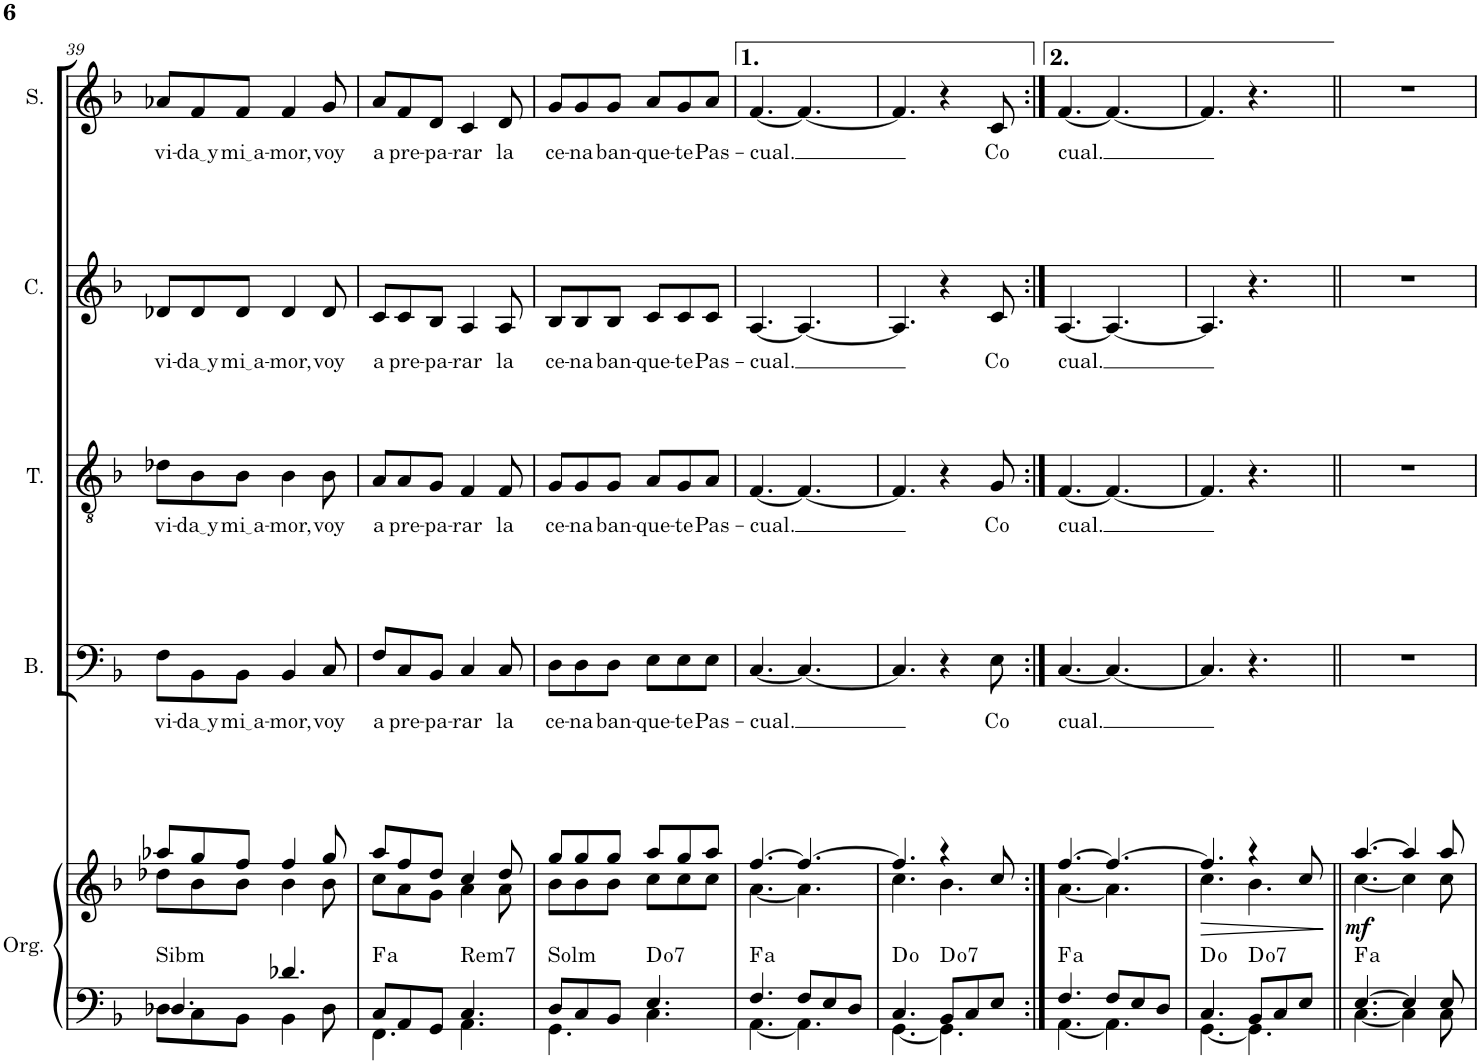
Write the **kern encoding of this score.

**kern	**kern	**dynam	**harte	**kern	**text	**kern	**text	**kern	**text	**kern	**text
*part5	*part5	*part5	*part5	*part4	*part4	*part3	*part3	*part2	*part2	*part1	*part1
*staff6	*staff5	*staff5/6	*	*staff4	*staff4	*staff3	*staff3	*staff2	*staff2	*staff1	*staff1
*I"Órgano	*	*	*	*I"Bajo	*	*I"Tenor	*	*I"Contralto	*	*I"Soprano	*
*	*	*	*	*I'B.	*	*I'T.	*	*I'C.	*	*I'S.	*
!!LO:PB:g=z
*clefF4	*clefG2	*	*	*clefF4	*	*clefGv2	*	*clefG2	*	*clefG2	*
*k[b-]	*k[b-]	*	*	*k[b-]	*	*k[b-]	*	*k[b-]	*	*k[b-]	*
*M6/8	*M6/8	*	*	*M6/8	*	*M6/8	*	*M6/8	*	*M6/8	*
=39	=39	=39	=39	=39	=39	=39	=39	=39	=39	=39	=39
*^	*^	*	*	*	*	*	*	*	*	*	*
!	!	!	!	!	!LO:H:kt=Sibm	!	!LO:LY:b	!	!LO:LY:b	!	!LO:LY:b	!	!LO:LY:b
4.D-X/	8D-\L	8aa-X/L	8dd-X\L	.	N	8F\L	vi-	8d-X\L	vi-	8d-X/L	vi-	8a-X/L	vi-
!	!	!	!	!	!	!	!LO:LY:b	!	!LO:LY:b	!	!LO:LY:b	!	!LO:LY:b
.	8C\	8gg/	8b-\	.	.	8BB-\	da y	8B-\	da y	8d-/	da y	8f/	da y
!	!	!	!	!	!	!	!LO:LY:b	!	!LO:LY:b	!	!LO:LY:b	!	!LO:LY:b
.	8BB-\J	8ff/J	8b-\J	.	.	8BB-\J	mi a	8B-\J	mi a	8d-/J	mi a	8f/J	mi a
!	!	!	!	!	!	!	!LO:LY:b	!	!LO:LY:b	!	!LO:LY:b	!	!LO:LY:b
4.d-X/	4BB-\	4ff/	4b-\	.	.	4BB-/	-mor,	4B-\	-mor,	4d-/	-mor,	4f/	-mor,
!	!	!	!	!	!	!	!LO:LY:b	!	!LO:LY:b	!	!LO:LY:b	!	!LO:LY:b
.	8D-\	8gg/	8b-\	.	.	8C/	voy	8B-\	voy	8d-/	voy	8g/	voy
=40	=40	=40	=40	=40	=40	=40	=40	=40	=40	=40	=40	=40	=40
!	!	!	!	!	!LO:H:kt=a	!	!LO:LY:b	!	!LO:LY:b	!	!LO:LY:b	!	!LO:LY:b
8C/L	4.FF\	8aa/L	8cc\L	.	.	8F/L	a	8A/L	a	8c/L	a	8a/L	a
!	!	!	!	!	!	!	!LO:LY:b	!	!LO:LY:b	!	!LO:LY:b	!	!LO:LY:b
8AA/	.	8ff/	8a\	.	.	8C/	pre-	8A/	pre-	8c/	pre-	8f/	pre-
!	!	!	!	!	!	!	!LO:LY:b	!	!LO:LY:b	!	!LO:LY:b	!	!LO:LY:b
8GG/J	.	8dd/J	8g\J	.	.	8BB-/J	-pa-	8G/J	-pa-	8B-/J	-pa-	8d/J	-pa-
!	!	!	!	!	!LO:H:kt=Rem7	!	!LO:LY:b	!	!LO:LY:b	!	!LO:LY:b	!	!LO:LY:b
4.C/	4.AA\	4cc/	4a\	.	N	4C/	-rar	4F/	-rar	4A/	-rar	4c/	-rar
!	!	!	!	!	!	!	!LO:LY:b	!	!LO:LY:b	!	!LO:LY:b	!	!LO:LY:b
.	.	8dd/	8a\	.	.	8C/	la	8F/	la	8A/	la	8d/	la
=41	=41	=41	=41	=41	=41	=41	=41	=41	=41	=41	=41	=41	=41
!	!	!	!	!	!LO:H:kt=Solm	!	!LO:LY:b	!	!LO:LY:b	!	!LO:LY:b	!	!LO:LY:b
8D/L	4.GG\	8gg/L	8b-\L	.	N	8D\L	ce-	8G/L	ce-	8B-/L	ce-	8g/L	ce-
!	!	!	!	!	!	!	!LO:LY:b	!	!LO:LY:b	!	!LO:LY:b	!	!LO:LY:b
8C/	.	8gg/	8b-\	.	.	8D\	-na	8G/	-na	8B-/	-na	8g/	-na
!	!	!	!	!	!	!	!LO:LY:b	!	!LO:LY:b	!	!LO:LY:b	!	!LO:LY:b
8BB-/J	.	8gg/J	8b-\J	.	.	8D\J	ban-	8G/J	ban-	8B-/J	ban-	8g/J	ban-
!	!	!	!	!	!LO:H:kt=7	!	!LO:LY:b	!	!LO:LY:b	!	!LO:LY:b	!	!LO:LY:b
4.E/	4.C\	8aa/L	8cc\L	.	D:dim7	8E\L	-que-	8A/L	-que-	8c/L	-que-	8a/L	-que-
!	!	!	!	!	!	!	!LO:LY:b	!	!LO:LY:b	!	!LO:LY:b	!	!LO:LY:b
.	.	8gg/	8cc\	.	.	8E\	-te	8G/	-te	8c/	-te	8g/	-te
!	!	!	!	!	!	!	!LO:LY:b	!	!LO:LY:b	!	!LO:LY:b	!	!LO:LY:b
.	.	8aa/J	8cc\J	.	.	8E\J	Pas-	8A/J	Pas-	8c/J	Pas-	8a/J	Pas-
=42	=42	=42	=42	=42	=42	=42	=42	=42	=42	=42	=42	=42	=42
!	!	!	!	!	!LO:H:kt=a	!	!LO:LY:b	!	!LO:LY:b	!	!LO:LY:b	!	!LO:LY:b
4.F/	[4.AA\	[4.ff/	[4.a\	.	.	[4.C/	-cual.	[4.F/	-cual.	[4.A/	-cual.	[4.f/	-cual.
8F/L	4.AA\]	4.ff/_	4.a\]	.	.	4.C/_	.	4.F/_	.	4.A/_	.	4.f/_	.
8E/	.	.	.	.	.	.	.	.	.	.	.	.	.
8D/J	.	.	.	.	.	.	.	.	.	.	.	.	.
=43	=43	=43	=43	=43	=43	=43	=43	=43	=43	=43	=43	=43	=43
4.C/	[4.GG\	4.ff/]	4.cc\	.	D:dim	4.C/]	.	4.F/]	.	4.A/]	.	4.f/]	.
!	!	!	!	!	!LO:H:kt=7	!	!	!	!	!	!	!	!
8BB-/L	4.GG\]	4r	4.b-\	.	D:dim7	4r	.	4r	.	4r	.	4r	.
8C/	.	.	.	.	.	.	.	.	.	.	.	.	.
!	!	!	!	!	!	!	!LO:LY:b	!	!LO:LY:b	!	!LO:LY:b	!	!LO:LY:b
8E/J	.	8cc/	.	.	.	8E\	Co	8G/	Co	8c/	Co	8c/	Co
=44:|!	=44:|!	=44:|!	=44:|!	=44:|!	=44:|!	=44:|!	=44:|!	=44:|!	=44:|!	=44:|!	=44:|!	=44:|!	=44:|!
!	!	!	!	!	!LO:H:kt=a	!	!LO:LY:b	!	!LO:LY:b	!	!LO:LY:b	!	!LO:LY:b
4.F/	[4.AA\	[4.ff/	[4.a\	.	.	[4.C/	cual.	[4.F/	cual.	[4.A/	cual.	[4.f/	cual.
8F/L	4.AA\]	4.ff/_	4.a\]	.	.	4.C/_	.	4.F/_	.	4.A/_	.	4.f/_	.
8E/	.	.	.	.	.	.	.	.	.	.	.	.	.
8D/J	.	.	.	.	.	.	.	.	.	.	.	.	.
=45	=45	=45	=45	=45	=45	=45	=45	=45	=45	=45	=45	=45	=45
!	!	!	!	!LO:HP:b	!	!	!	!	!	!	!	!	!
4.C/	[4.GG\	4.ff/]	4.cc\	>	D:dim	4.C/]	.	4.F/]	.	4.A/]	.	4.f/]	.
!	!	!	!	!	!LO:H:kt=7	!	!	!	!	!	!	!	!
8BB-/L	4.GG\]	4r	4.b-\	.	D:dim7	4.r	.	4.r	.	4.r	.	4.r	.
8C/	.	.	.	.	.	.	.	.	.	.	.	.	.
8E/J	.	8cc/	.	.	.	.	.	.	.	.	.	.	.
*v	*v	*	*	*	*	*	*	*	*	*	*	*	*
*	*v	*v	*	*	*	*	*	*	*	*	*	*
.	.	]	.	.	.	.	.	.	.	.	.
=46||	=46||	=46||	=46||	=46||	=46||	=46||	=46||	=46||	=46||	=46||	=46||
*^	*^	*	*	*	*	*	*	*	*	*	*
!	!	!	!	!LO:DY:b	!LO:H:kt=a	!	!	!	!	!	!	!	!
[4.E/	[4.C\	[4.aa/	[4.cc\	mf	.	2.r	.	2.r	.	2.r	.	2.r	.
4E/]	4C\]	4aa/]	4cc\]	.	.	.	.	.	.	.	.	.	.
8E/	8C\	8aa/	8cc\	.	.	.	.	.	.	.	.	.	.
*v	*v	*	*	*	*	*	*	*	*	*	*	*	*
*	*v	*v	*	*	*	*	*	*	*	*	*	*
=	=	=	=	=	=	=	=	=	=	=	=
*-	*-	*-	*-	*-	*-	*-	*-	*-	*-	*-	*-
